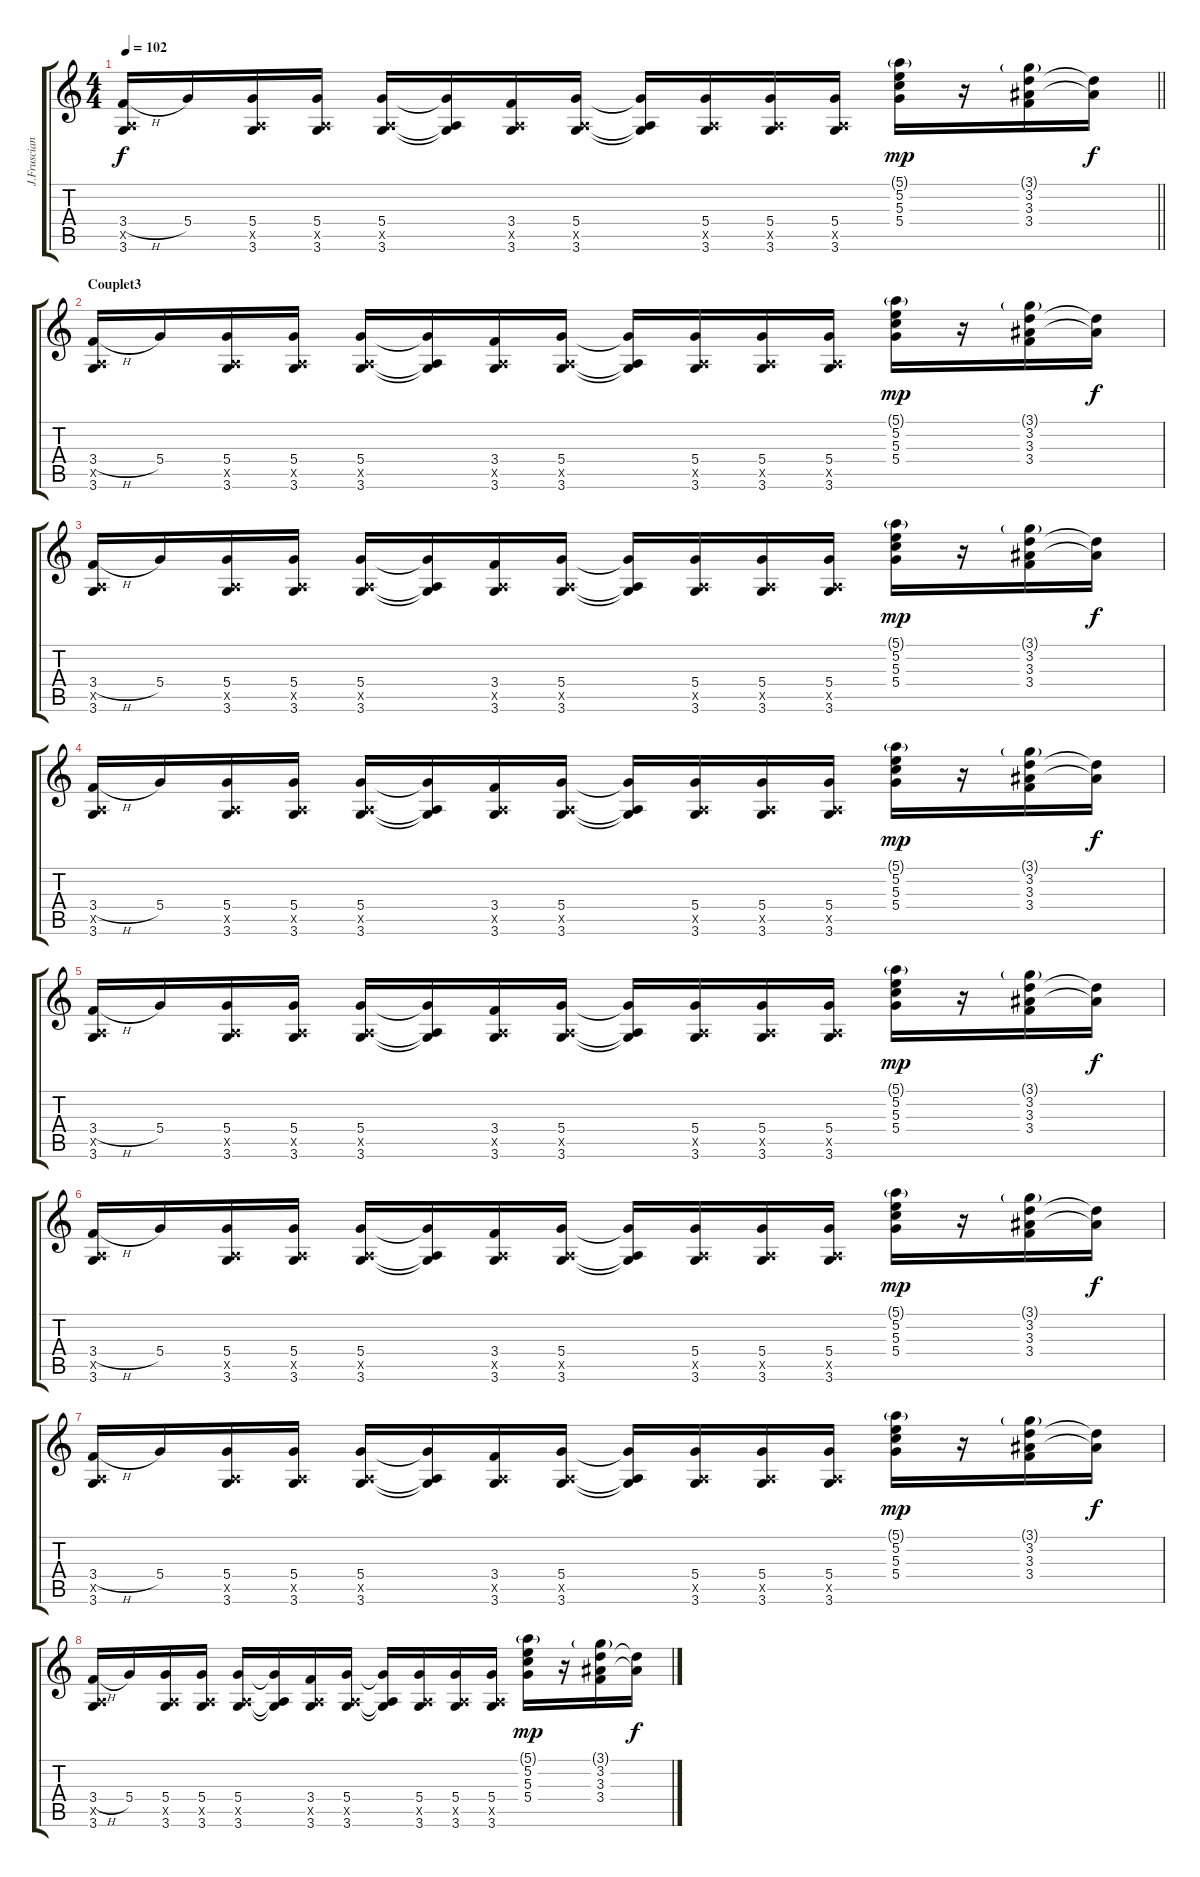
\track ("J.Frusciante" "J.Fruscian") {instrument electricguitarclean}
\staff {score tabs}
\tuning (E4 B3 G3 D3 A2 E2) {hide}
\ts (4 4)
\tempo 102
\clef g2
\barLineRight lightlight
\ks c
(3.4{h} 0.5{x} 3.6).16{dy f} 5.4.16 (5.4 0.5{x} 3.6).16 (5.4 0.5{x} 3.6).16 (5.4 0.5{x} 3.6).16 (5.4{t} 0.5{t} 3.6{t}).16 (3.4 0.5{x} 3.6).16 (5.4 0.5{x} 3.6).16 (5.4{t} 0.5{t} 3.6{t}).16 (5.4 0.5{x} 3.6).16 (5.4 0.5{x} 3.6).16 (5.4 0.5{x} 3.6).16 (5.1{g} 5.2 5.3 5.4).16{dy mp} r.16 (3.1{g} 3.2 3.3 3.4).16 (3.2{t} 3.3{t}).16{dy f} |
\section ("" "Couplet3")
(3.4{h} 0.5{x} 3.6).16 5.4.16 (5.4 0.5{x} 3.6).16 (5.4 0.5{x} 3.6).16 (5.4 0.5{x} 3.6).16 (5.4{t} 0.5{t} 3.6{t}).16 (3.4 0.5{x} 3.6).16 (5.4 0.5{x} 3.6).16 (5.4{t} 0.5{t} 3.6{t}).16 (5.4 0.5{x} 3.6).16 (5.4 0.5{x} 3.6).16 (5.4 0.5{x} 3.6).16 (5.1{g} 5.2 5.3 5.4).16{dy mp} r.16 (3.1{g} 3.2 3.3 3.4).16 (3.2{t} 3.3{t}).16{dy f} |
(3.4{h} 0.5{x} 3.6).16 5.4.16 (5.4 0.5{x} 3.6).16 (5.4 0.5{x} 3.6).16 (5.4 0.5{x} 3.6).16 (5.4{t} 0.5{t} 3.6{t}).16 (3.4 0.5{x} 3.6).16 (5.4 0.5{x} 3.6).16 (5.4{t} 0.5{t} 3.6{t}).16 (5.4 0.5{x} 3.6).16 (5.4 0.5{x} 3.6).16 (5.4 0.5{x} 3.6).16 (5.1{g} 5.2 5.3 5.4).16{dy mp} r.16 (3.1{g} 3.2 3.3 3.4).16 (3.2{t} 3.3{t}).16{dy f} |
(3.4{h} 0.5{x} 3.6).16 5.4.16 (5.4 0.5{x} 3.6).16 (5.4 0.5{x} 3.6).16 (5.4 0.5{x} 3.6).16 (5.4{t} 0.5{t} 3.6{t}).16 (3.4 0.5{x} 3.6).16 (5.4 0.5{x} 3.6).16 (5.4{t} 0.5{t} 3.6{t}).16 (5.4 0.5{x} 3.6).16 (5.4 0.5{x} 3.6).16 (5.4 0.5{x} 3.6).16 (5.1{g} 5.2 5.3 5.4).16{dy mp} r.16 (3.1{g} 3.2 3.3 3.4).16 (3.2{t} 3.3{t}).16{dy f} |
(3.4{h} 0.5{x} 3.6).16 5.4.16 (5.4 0.5{x} 3.6).16 (5.4 0.5{x} 3.6).16 (5.4 0.5{x} 3.6).16 (5.4{t} 0.5{t} 3.6{t}).16 (3.4 0.5{x} 3.6).16 (5.4 0.5{x} 3.6).16 (5.4{t} 0.5{t} 3.6{t}).16 (5.4 0.5{x} 3.6).16 (5.4 0.5{x} 3.6).16 (5.4 0.5{x} 3.6).16 (5.1{g} 5.2 5.3 5.4).16{dy mp} r.16 (3.1{g} 3.2 3.3 3.4).16 (3.2{t} 3.3{t}).16{dy f} |
(3.4{h} 0.5{x} 3.6).16 5.4.16 (5.4 0.5{x} 3.6).16 (5.4 0.5{x} 3.6).16 (5.4 0.5{x} 3.6).16 (5.4{t} 0.5{t} 3.6{t}).16 (3.4 0.5{x} 3.6).16 (5.4 0.5{x} 3.6).16 (5.4{t} 0.5{t} 3.6{t}).16 (5.4 0.5{x} 3.6).16 (5.4 0.5{x} 3.6).16 (5.4 0.5{x} 3.6).16 (5.1{g} 5.2 5.3 5.4).16{dy mp} r.16 (3.1{g} 3.2 3.3 3.4).16 (3.2{t} 3.3{t}).16{dy f} |
(3.4{h} 0.5{x} 3.6).16 5.4.16 (5.4 0.5{x} 3.6).16 (5.4 0.5{x} 3.6).16 (5.4 0.5{x} 3.6).16 (5.4{t} 0.5{t} 3.6{t}).16 (3.4 0.5{x} 3.6).16 (5.4 0.5{x} 3.6).16 (5.4{t} 0.5{t} 3.6{t}).16 (5.4 0.5{x} 3.6).16 (5.4 0.5{x} 3.6).16 (5.4 0.5{x} 3.6).16 (5.1{g} 5.2 5.3 5.4).16{dy mp} r.16 (3.1{g} 3.2 3.3 3.4).16 (3.2{t} 3.3{t}).16{dy f} |
(3.4{h} 0.5{x} 3.6).16 5.4.16 (5.4 0.5{x} 3.6).16 (5.4 0.5{x} 3.6).16 (5.4 0.5{x} 3.6).16 (5.4{t} 0.5{t} 3.6{t}).16 (3.4 0.5{x} 3.6).16 (5.4 0.5{x} 3.6).16 (5.4{t} 0.5{t} 3.6{t}).16 (5.4 0.5{x} 3.6).16 (5.4 0.5{x} 3.6).16 (5.4 0.5{x} 3.6).16 (5.1{g} 5.2 5.3 5.4).16{dy mp} r.16 (3.1{g} 3.2 3.3 3.4).16 (3.2{t} 3.3{t}).16{dy f}
